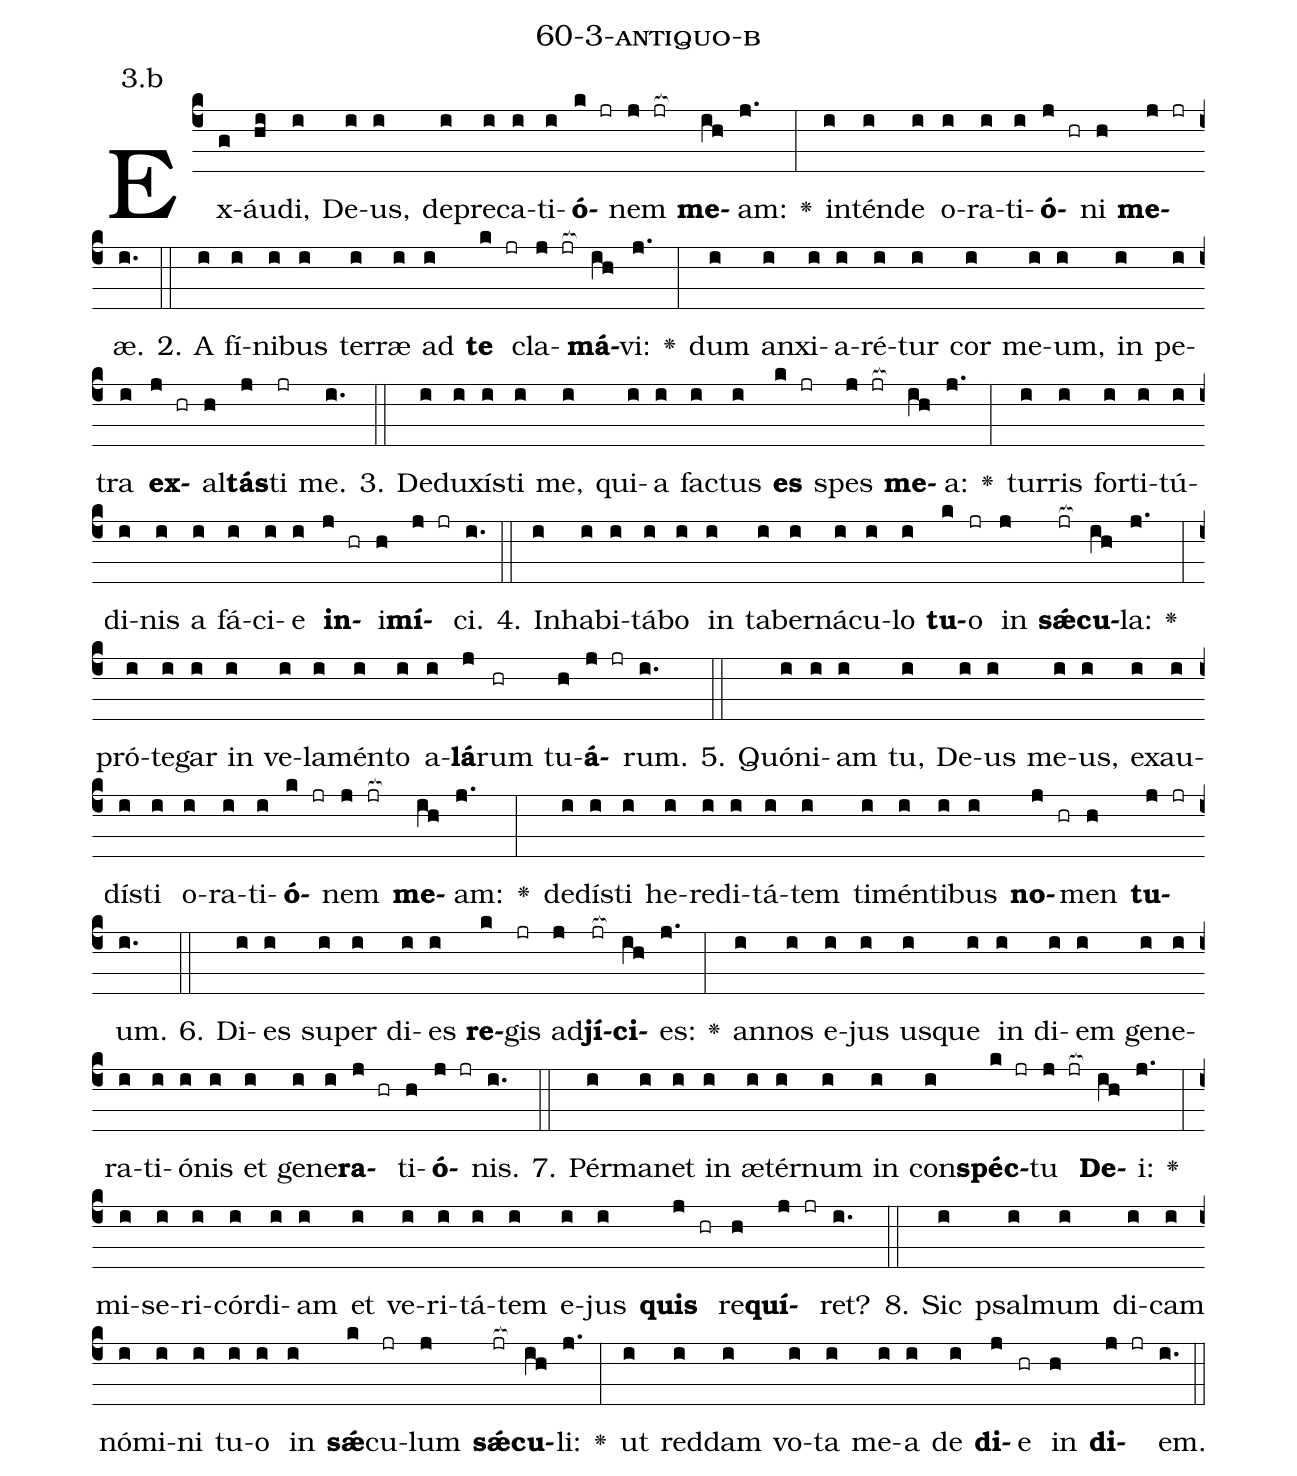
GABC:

name: 60-3-antiquo-b;
annotation: 3.b;
%%
(c4)Ex(g)áu(hi)di,(i) De(i)us,(i) de(i)pre(i)ca(i)ti(i)<b>ó</b>(k jr)nem(j jr[ocb:1{]) <b>me</b>(ih[ocb:0}])am:(j.) <v>\greheightstar</v>(:) in(i)tén(i)de(i) o(i)ra(i)ti(i)<b>ó</b>(j hr)ni(h) <b>me</b>(j jr)æ.(i.) (::)
2. A(i) fí(i)ni(i)bus(i) ter(i)ræ(i) ad(i) <b>te</b>(k jr) cla(j jr[ocb:1{])<b>má</b>(ih[ocb:0}])vi:(j.) <v>\greheightstar</v>(:) dum(i) an(i)xi(i)a(i)ré(i)tur(i) cor(i) me(i)um,(i) in(i) pe(i)tra(i) <b>ex</b>(j hr)al(h)<b>tás</b>(j)ti(jr) me.(i.) (::)
3. De(i)du(i)xís(i)ti(i) me,(i) qui(i)a(i) fac(i)tus(i) <b>es</b>(k jr) spes(j jr[ocb:1{]) <b>me</b>(ih[ocb:0}])a:(j.) <v>\greheightstar</v>(:) tur(i)ris(i) for(i)ti(i)tú(i)di(i)nis(i) a(i) fá(i)ci(i)e(i) <b>in</b>(j hr)i(h)<b>mí</b>(j jr)ci.(i.) (::)
4. In(i)ha(i)bi(i)tá(i)bo(i) in(i) ta(i)ber(i)ná(i)cu(i)lo(i) <b>tu</b>(k)o(jr) in(j) <b>sǽ</b>(jr[ocb:1{])<b>cu</b>(ih[ocb:0}])la:(j.) <v>\greheightstar</v>(:) pró(i)te(i)gar(i) in(i) ve(i)la(i)mén(i)to(i) a(i)<b>lá</b>(j)rum(hr) tu(h)<b>á</b>(j jr)rum.(i.) (::)
5. Quón(i)i(i)am(i) tu,(i) De(i)us(i) me(i)us,(i) ex(i)au(i)dís(i)ti(i) o(i)ra(i)ti(i)<b>ó</b>(k jr)nem(j jr[ocb:1{]) <b>me</b>(ih[ocb:0}])am:(j.) <v>\greheightstar</v>(:) de(i)dís(i)ti(i) he(i)re(i)di(i)tá(i)tem(i) ti(i)mén(i)ti(i)bus(i) <b>no</b>(j hr)men(h) <b>tu</b>(j jr)um.(i.) (::)
6. Di(i)es(i) su(i)per(i) di(i)es(i) <b>re</b>(k)gis(jr) ad(j)<b>jí</b>(jr[ocb:1{])<b>ci</b>(ih[ocb:0}])es:(j.) <v>\greheightstar</v>(:) an(i)nos(i) e(i)jus(i) us(i)que(i) in(i) di(i)em(i) ge(i)ne(i)ra(i)ti(i)ó(i)nis(i) et(i) ge(i)ne(i)<b>ra</b>(j hr)ti(h)<b>ó</b>(j jr)nis.(i.) (::)
7. Pér(i)ma(i)net(i) in(i) æ(i)tér(i)num(i) in(i) con(i)<b>spéc</b>(k jr)tu(j jr[ocb:1{]) <b>De</b>(ih[ocb:0}])i:(j.) <v>\greheightstar</v>(:) mi(i)se(i)ri(i)cór(i)di(i)am(i) et(i) ve(i)ri(i)tá(i)tem(i) e(i)jus(i) <b>quis</b>(j hr) re(h)<b>quí</b>(j jr)ret?(i.) (::)
8. Sic(i) psal(i)mum(i) di(i)cam(i) nó(i)mi(i)ni(i) tu(i)o(i) in(i) <b>sǽ</b>(k)cu(jr)lum(j) <b>sǽ</b>(jr[ocb:1{])<b>cu</b>(ih[ocb:0}])li:(j.) <v>\greheightstar</v>(:) ut(i) red(i)dam(i) vo(i)ta(i) me(i)a(i) de(i) <b>di</b>(j)e(hr) in(h) <b>di</b>(j jr)em.(i.) (::)
